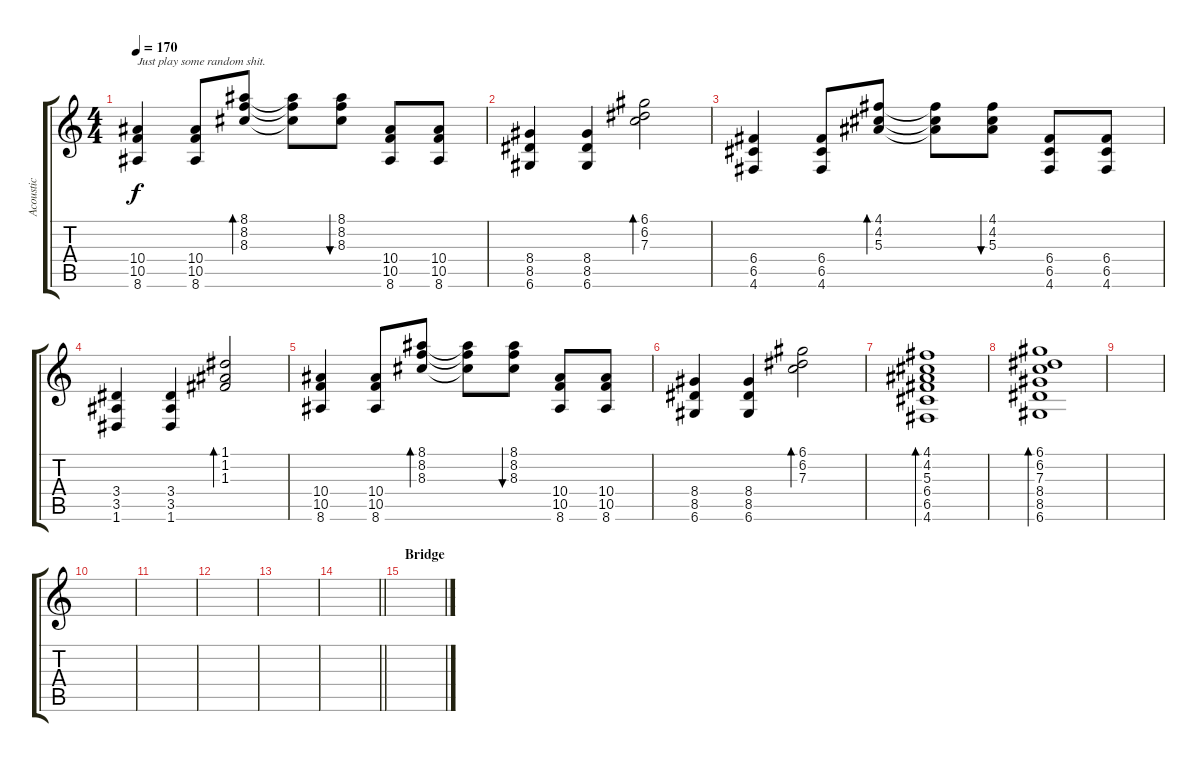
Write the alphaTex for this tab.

\track ("Acoustic" "Acoustic") {instrument acousticguitarsteel}
\staff {score tabs}
\tuning (D4 A3 F3 C3 G2 D2) {hide}
\ts (4 4)
\tempo 170
\clef g2
\ks c
(10.4 10.5 8.6).4{txt "Just play some random shit." dy f} (10.4 10.5 8.6).8 (8.1 8.2 8.3).8{bd 60} (8.1{t} 8.2{t} 8.3{t}).8 (8.1 8.2 8.3).8{bu 60} (10.4 10.5 8.6).8 (10.4 10.5 8.6).8 |
(8.4 8.5 6.6).4 (8.4 8.5 6.6).4 (6.1 6.2 7.3).2{bd 60} |
(6.4 6.5 4.6).4 (6.4 6.5 4.6).8 (4.1 4.2 5.3).8{bd 60} (4.1{t} 4.2{t} 5.3{t}).8 (4.1 4.2 5.3).8{bu 60} (6.4 6.5 4.6).8 (6.4 6.5 4.6).8 |
(3.4 3.5 1.6).4 (3.4 3.5 1.6).4 (1.1 1.2 1.3).2{bd 60} |
(10.4 10.5 8.6).4 (10.4 10.5 8.6).8 (8.1 8.2 8.3).8{bd 60} (8.1{t} 8.2{t} 8.3{t}).8 (8.1 8.2 8.3).8{bu 60} (10.4 10.5 8.6).8 (10.4 10.5 8.6).8 |
(8.4 8.5 6.6).4 (8.4 8.5 6.6).4 (6.1 6.2 7.3).2{bd 60} |
(4.1 4.2 5.3 6.4 6.5 4.6).1{bd 60} |
(6.1 6.2 7.3 8.4 8.5 6.6).1{bd 60} |
|
|
|
|
|
\barLineRight lightlight
|
\section ("" "Bridge")
